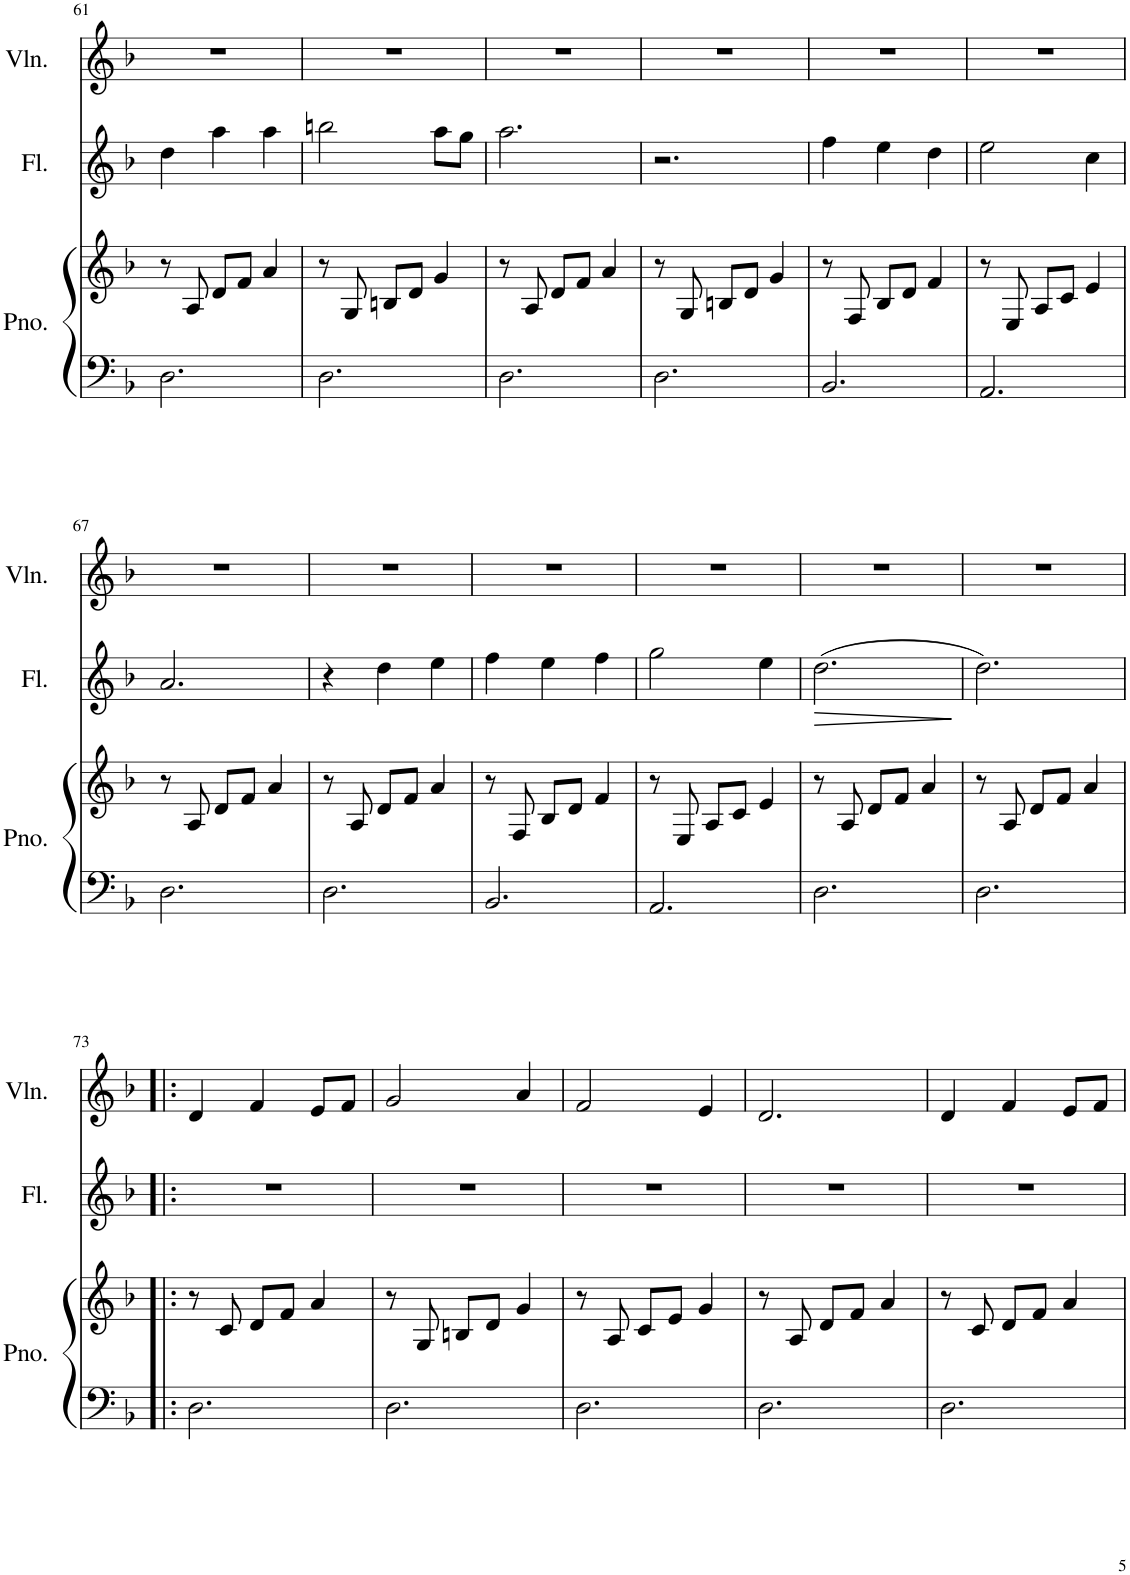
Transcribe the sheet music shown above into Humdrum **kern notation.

**kern	**kern	**kern	**dynam	**kern
*part3	*part3	*part2	*part2	*part1
*staff4	*staff3	*staff2	*staff2	*staff1
*I"Piano	*	*I"Flute	*	*I"Violin
*I'Pno.	*	*I'Fl.	*	*I'Vln.
!!LO:PB:g=z
*clefF4	*clefG2	*clefG2	*	*clefG2
*k[b-]	*k[b-]	*k[b-]	*	*k[b-]
*M3/4	*M3/4	*M3/4	*	*M3/4
=61	=61	=61	=61	=61
2.D\	8r	4dd\	.	2.r
.	8A/	.	.	.
.	8d/L	4aa\	.	.
.	8f/J	.	.	.
.	4a/	4aa\	.	.
=62	=62	=62	=62	=62
2.D\	8r	2bbn\	.	2.r
.	8G/	.	.	.
.	8Bn/L	.	.	.
.	8d/J	.	.	.
.	4g/	8aa\L	.	.
.	.	8gg\J	.	.
=63	=63	=63	=63	=63
2.D\	8r	2.aa\	.	2.r
.	8A/	.	.	.
.	8d/L	.	.	.
.	8f/J	.	.	.
.	4a/	.	.	.
=64	=64	=64	=64	=64
2.D\	8r	2.r	.	2.r
.	8G/	.	.	.
.	8Bn/L	.	.	.
.	8d/J	.	.	.
.	4g/	.	.	.
=65	=65	=65	=65	=65
2.BB-/	8r	4ff\	.	2.r
.	8F/	.	.	.
.	8B-/L	4ee\	.	.
.	8d/J	.	.	.
.	4f/	4dd\	.	.
=66	=66	=66	=66	=66
2.AA/	8r	2ee\	.	2.r
.	8E/	.	.	.
.	8A/L	.	.	.
.	8c/J	.	.	.
.	4e/	4cc\	.	.
!!LO:LB:g=z
=67	=67	=67	=67	=67
2.D\	8r	2.a/	.	2.r
.	8A/	.	.	.
.	8d/L	.	.	.
.	8f/J	.	.	.
.	4a/	.	.	.
=68	=68	=68	=68	=68
2.D\	8r	4r	.	2.r
.	8A/	.	.	.
.	8d/L	4dd\	.	.
.	8f/J	.	.	.
.	4a/	4ee\	.	.
=69	=69	=69	=69	=69
2.BB-/	8r	4ff\	.	2.r
.	8F/	.	.	.
.	8B-/L	4ee\	.	.
.	8d/J	.	.	.
.	4f/	4ff\	.	.
=70	=70	=70	=70	=70
2.AA/	8r	2gg\	.	2.r
.	8E/	.	.	.
.	8A/L	.	.	.
.	8c/J	.	.	.
.	4e/	4ee\	.	.
=71	=71	=71	=71	=71
!	!	!	!LO:HP:b	!
2.D\	8r	(2.dd\	>	2.r
.	8A/	.	.	.
.	8d/L	.	.	.
.	8f/J	.	.	.
.	4a/	.	.	.
.	.	.	]	.
=72	=72	=72	=72	=72
2.D\	8r	2.dd\)	.	2.r
.	8A/	.	.	.
.	8d/L	.	.	.
.	8f/J	.	.	.
.	4a/	.	.	.
!!LO:LB:g=z
=73!|:	=73!|:	=73!|:	=73!|:	=73!|:
2.D\	8r	2.r	.	4d/
.	8c/	.	.	.
.	8d/L	.	.	4f/
.	8f/J	.	.	.
.	4a/	.	.	8e/L
.	.	.	.	8f/J
=74	=74	=74	=74	=74
2.D\	8r	2.r	.	2g/
.	8G/	.	.	.
.	8Bn/L	.	.	.
.	8d/J	.	.	.
.	4g/	.	.	4a/
=75	=75	=75	=75	=75
2.D\	8r	2.r	.	2f/
.	8A/	.	.	.
.	8c/L	.	.	.
.	8e/J	.	.	.
.	4g/	.	.	4e/
=76	=76	=76	=76	=76
2.D\	8r	2.r	.	2.d/
.	8A/	.	.	.
.	8d/L	.	.	.
.	8f/J	.	.	.
.	4a/	.	.	.
=77	=77	=77	=77	=77
2.D\	8r	2.r	.	4d/
.	8c/	.	.	.
.	8d/L	.	.	4f/
.	8f/J	.	.	.
.	4a/	.	.	8e/L
.	.	.	.	8f/J
=	=	=	=	=
*-	*-	*-	*-	*-
